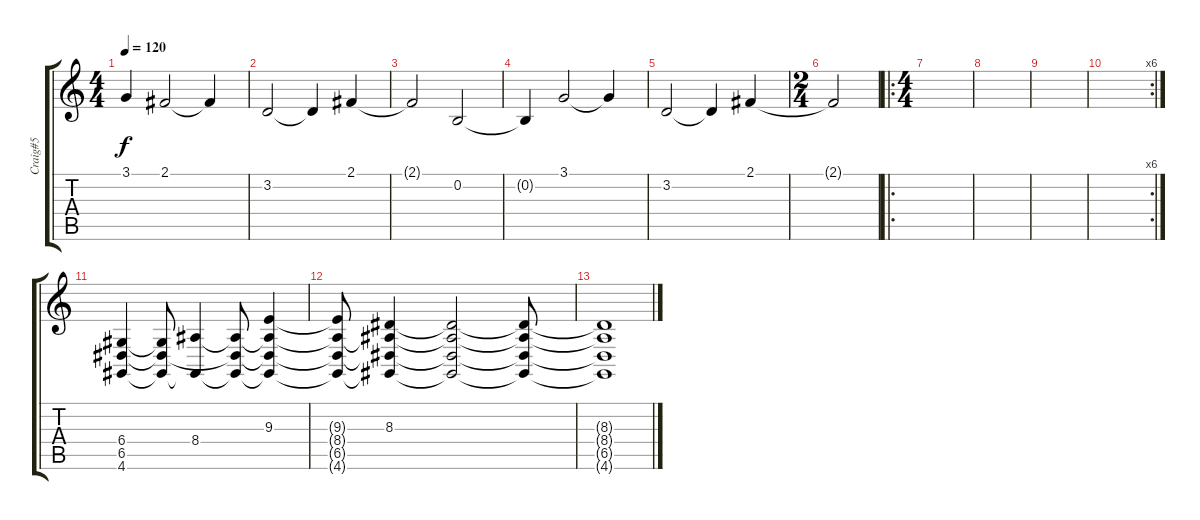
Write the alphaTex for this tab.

\track ("Craig#5" "Craig#5") {instrument acousticgrandpiano}
\staff {score tabs}
\tuning (E4 B3 G3 D3 A2 E2) {hide}
\ts (4 4)
\tempo 120
\clef g2
\ks c
3.1{t}.4{dy f} 2.1.2 2.1{t}.4 |
3.2.2 3.2{t}.4 2.1.4 |
2.1{t}.2 0.2.2 |
0.2{t}.4 3.1.2 3.1{t}.4 |
3.2.2 3.2{t}.4 2.1.4 |
\ts (2 4)
2.1{t}.2 |
\ro
\ts (4 4)
|
|
|
\rc 6
|
(6.4 6.5 4.6).4 (6.4{t} 6.5{t} 4.6{t}).8 (8.4 4.6{t}).4 (8.4{t} 6.5{t} 4.6{t}).8 (9.3 8.4{t} 6.5{t} 4.6{t}).4 |
(9.3{t} 8.4{t} 6.5{t} 4.6{t}).8 (8.3 8.4{t} 6.5{t} 4.6{t}).4 (8.3{t} 8.4{t} 6.5{t} 4.6{t}).2 (8.3{t} 8.4{t} 6.5{t} 4.6{t}).8 |
(8.3{t} 8.4{t} 6.5{t} 4.6{t}).1
